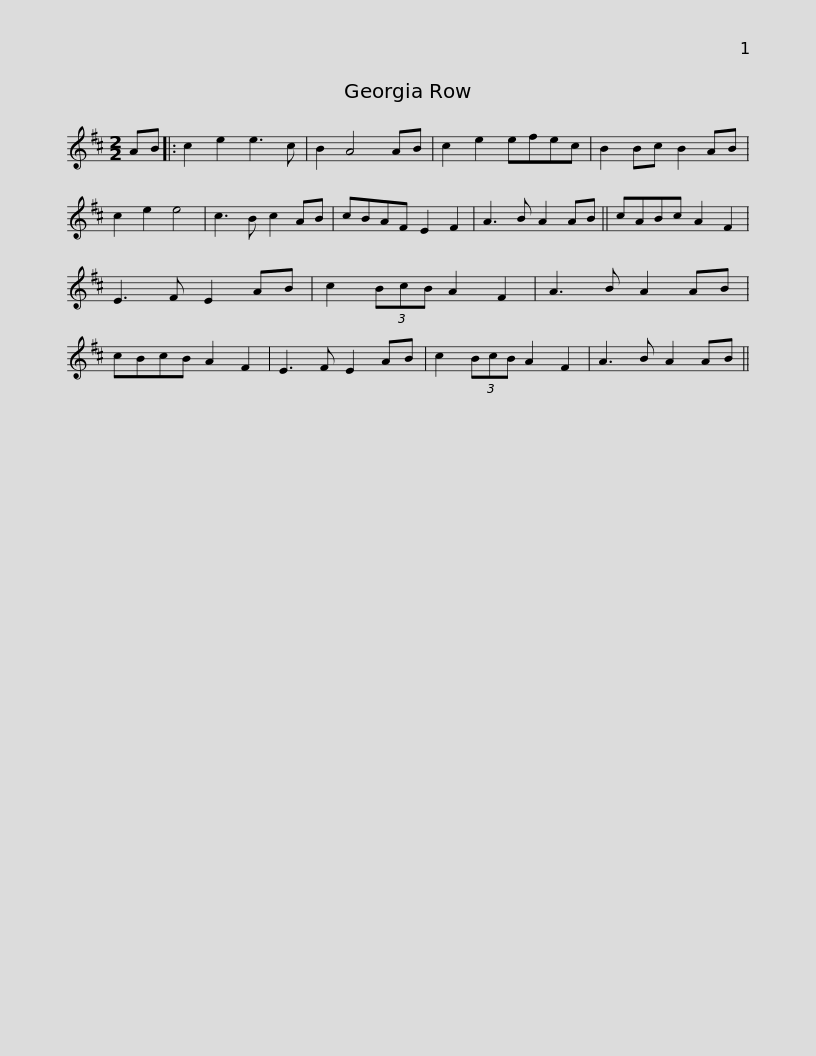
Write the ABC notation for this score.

X:1
L:1/8
M:2/2
I:linebreak $
K:D
V:1 treble
V:1
 AB |: c2 e2 e3 c | B2 A4 AB | c2 e2 efec | B2 Bc B2 AB | %5
 c2 e2 e4 | c3 B c2 AB | cBAF E2 F2 |$ A3 B A2 AB || cABc A2 F2 | %10
 E3 F E2 AB | c2 (3BcB A2 F2 | A3 B A2 AB | cBcB A2 F2 | E3 F E2 AB |$ %15
 c2 (3BcB A2 F2 | A3 B A2 AB || %17
